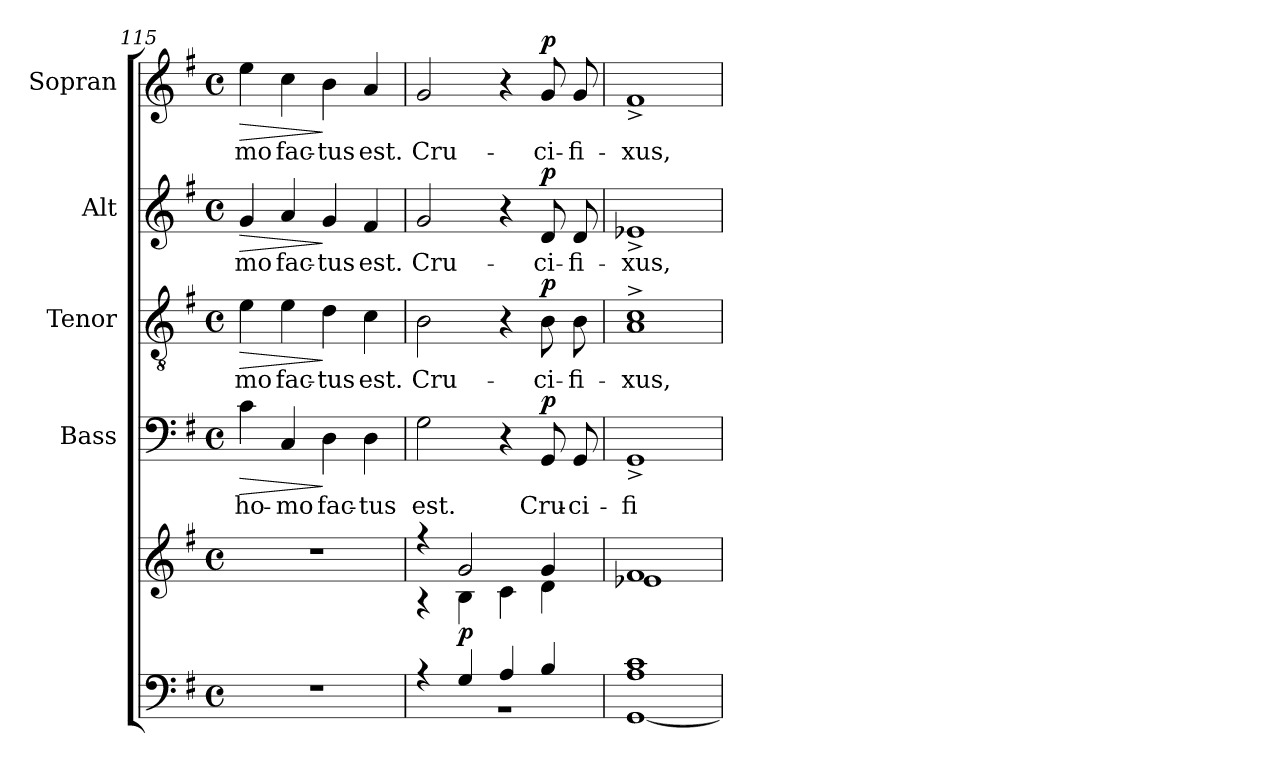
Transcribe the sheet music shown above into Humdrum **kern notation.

**kern	**kern	**dynam	**kern	**text	**dynam	**kern	**text	**dynam	**kern	**text	**dynam	**kern	**text	**dynam
*part5	*part5	*part5	*part4	*part4	*part4	*part3	*part3	*part3	*part2	*part2	*part2	*part1	*part1	*part1
*staff6	*staff5	*staff5/6	*staff4	*staff4	*staff4	*staff3	*staff3	*staff3	*staff2	*staff2	*staff2	*staff1	*staff1	*staff1
*	*	*	*I"Bass	*	*	*I"Tenor	*	*	*I"Alt	*	*	*I"Sopran	*	*
*	*	*	*I'B.	*	*	*I'T.	*	*	*I'A.	*	*	*I'S.	*	*
!!LO:LB:g=z
*clefF4	*clefG2	*	*clefF4	*	*	*clefGv2	*	*	*clefG2	*	*	*clefG2	*	*
*k[f#]	*k[f#]	*	*k[f#]	*	*	*k[f#]	*	*	*k[f#]	*	*	*k[f#]	*	*
*G:	*G:	*	*G:	*	*	*G:	*	*	*G:	*	*	*G:	*	*
*M4/4	*M4/4	*	*M4/4	*	*	*M4/4	*	*	*M4/4	*	*	*M4/4	*	*
*met(c)	*met(c)	*	*met(c)	*	*	*met(c)	*	*	*met(c)	*	*	*met(c)	*	*
=115	=115	=115	=115	=115	=115	=115	=115	=115	=115	=115	=115	=115	=115	=115
!	!	!	!	!LO:LY:b	!LO:HP:b	!	!LO:LY:b	!LO:HP:b	!	!LO:LY:b	!LO:HP:b	!	!LO:LY:b	!LO:HP:b
1r	1r	.	4c\	ho-	>	4e\	-mo	>	4g/	-mo	>	4ee\	-mo	>
!	!	!	!	!LO:LY:b	!	!	!LO:LY:b	!	!	!LO:LY:b	!	!	!LO:LY:b	!
.	.	.	4C/	-mo	.	4e\	fac-	.	4a/	fac-	.	4cc\	fac-	.
!	!	!	!	!LO:LY:b	!	!	!LO:LY:b	!	!	!LO:LY:b	!	!	!LO:LY:b	!
.	.	.	4D\	fac-	]	4d\	-tus	]	4g/	-tus	]	4b\	-tus	]
!	!	!	!	!LO:LY:b	!	!	!LO:LY:b	!	!	!LO:LY:b	!	!	!LO:LY:b	!
.	.	.	4D\	-tus	.	4c\	est.	.	4f#/	est.	.	4a/	est.	.
=116	=116	=116	=116	=116	=116	=116	=116	=116	=116	=116	=116	=116	=116	=116
*^	*^	*	*	*	*	*	*	*	*	*	*	*	*	*
!	!	!	!	!	!	!LO:LY:b	!	!	!LO:LY:b	!	!	!LO:LY:b	!	!	!LO:LY:b	!
4rA	1rBB	4r	4r	.	2G\	est.	.	2B\	Cru-	.	2g/	Cru-	.	2g/	Cru-	.
!	!	!	!	!LO:DY:b	!	!	!	!	!	!	!	!	!	!	!	!
4G/	.	2g/	4B\	p	.	.	.	.	.	.	.	.	.	.	.	.
4A/	.	.	4c\	.	4r	.	.	4r	.	.	4r	.	.	4r	.	.
!	!	!	!	!	!	!LO:LY:b	!LO:DY:a	!	!LO:LY:b	!LO:DY:a	!	!LO:LY:b	!LO:DY:a	!	!LO:LY:b	!LO:DY:a
4B/	.	4g/	4d\	.	8GG/	Cru-	p	8B\	-ci-	p	8d/	-ci-	p	8g/	-ci-	p
!	!	!	!	!	!	!LO:LY:b	!	!	!LO:LY:b	!	!	!LO:LY:b	!	!	!LO:LY:b	!
.	.	.	.	.	8GG/	-ci-	.	8B\	-fi-	.	8d/	-fi-	.	8g/	-fi-	.
=117	=117	=117	=117	=117	=117	=117	=117	=117	=117	=117	=117	=117	=117	=117	=117	=117
!	!	!	!	!	!	!LO:LY:b	!	!	!LO:LY:b	!	!	!LO:LY:b	!	!	!LO:LY:b	!
1A 1c	[<1GG	1f#	1e-X	.	1GG^<	-fi-	.	1A^> 1c^>	-xus,	.	1e-X^<	-xus,	.	1f#^<	-xus,	.
*v	*v	*	*	*	*	*	*	*	*	*	*	*	*	*	*	*
*	*v	*v	*	*	*	*	*	*	*	*	*	*	*	*	*
=	=	=	=	=	=	=	=	=	=	=	=	=	=	=
*-	*-	*-	*-	*-	*-	*-	*-	*-	*-	*-	*-	*-	*-	*-
